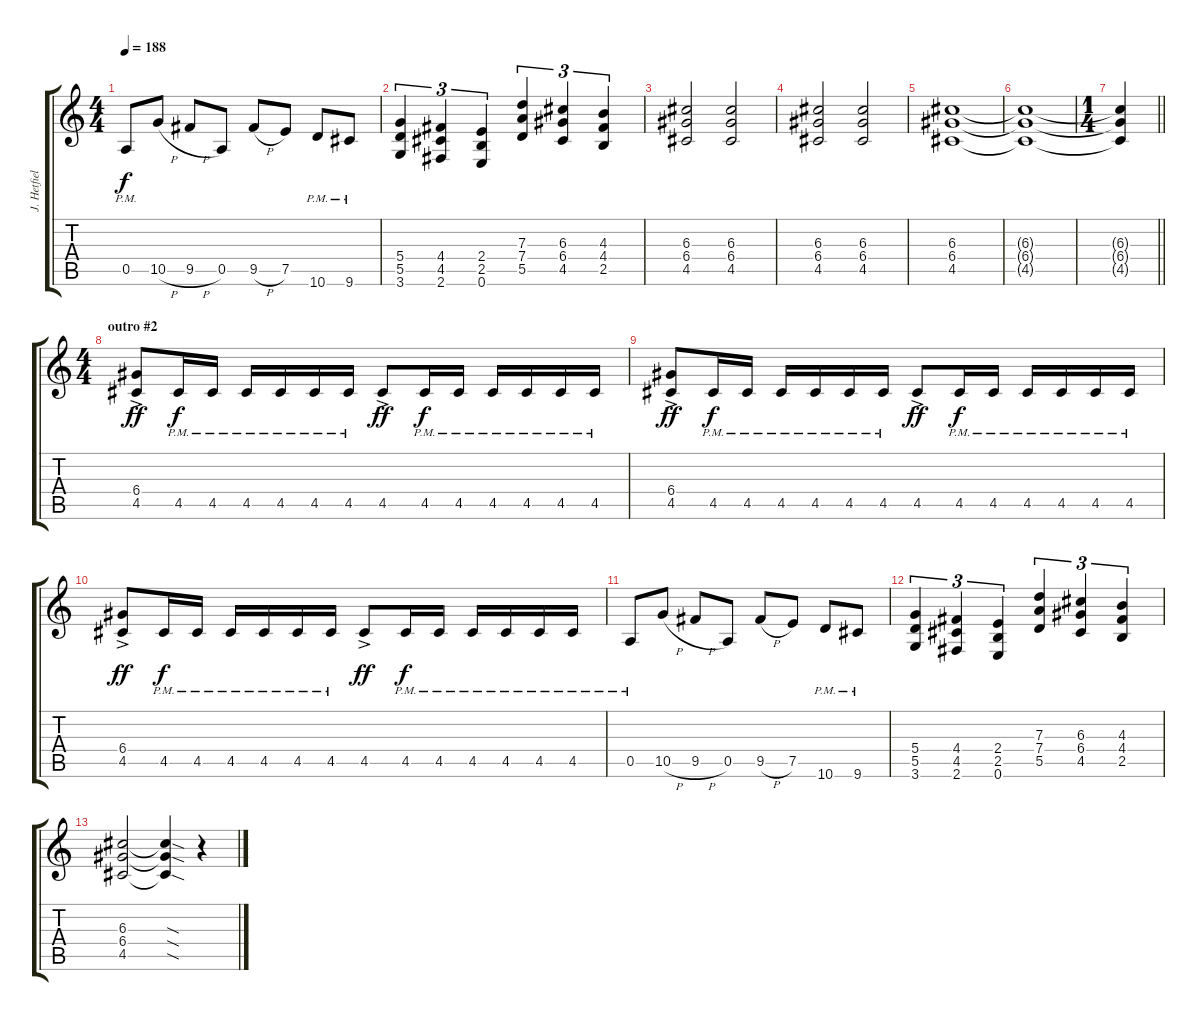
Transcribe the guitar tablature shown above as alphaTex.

\track ("J. Hetfield - Rhythm guitar" "J. Hetfiel") {instrument distortionguitar}
\staff {score tabs}
\tuning (E4 B3 G3 D3 A2 E2) {hide}
\ts (4 4)
\tempo 188
\clef g2
\ks c
0.5{pm}.8{dy f} 10.5{h}.8 9.5{h}.8 0.5.8 9.5{h}.8 7.5.8 10.6{pm}.8 9.6{pm}.8 |
(5.4 5.5 3.6).4{tu (3 2)} (4.4 4.5 2.6).4{tu (3 2)} (2.4 2.5 0.6).4{tu (3 2)} (7.3 7.4 5.5).4{tu (3 2)} (6.3 6.4 4.5).4{tu (3 2)} (4.3 4.4 2.5).4{tu (3 2)} |
(6.3 6.4 4.5).2 (6.3 6.4 4.5).2 |
(6.3 6.4 4.5).2 (6.3 6.4 4.5).2 |
(6.3 6.4 4.5).1 |
(6.3{t} 6.4{t} 4.5{t}).1 |
\ts (1 4)
\barLineRight lightlight
(6.3{t} 6.4{t} 4.5{t}).4 |
\ts (4 4)
\section ("" "outro #2")
(6.4{ac} 4.5{ac}).8{dy ff} 4.5{pm}.16{dy f} 4.5{pm}.16 4.5{pm}.16 4.5{pm}.16 4.5{pm}.16 4.5{pm}.16 4.5{ac}.8{dy ff} 4.5{pm}.16{dy f} 4.5{pm}.16 4.5{pm}.16 4.5{pm}.16 4.5{pm}.16 4.5{pm}.16 |
(6.4{ac} 4.5{ac}).8{dy ff} 4.5{pm}.16{dy f} 4.5{pm}.16 4.5{pm}.16 4.5{pm}.16 4.5{pm}.16 4.5{pm}.16 4.5{ac}.8{dy ff} 4.5{pm}.16{dy f} 4.5{pm}.16 4.5{pm}.16 4.5{pm}.16 4.5{pm}.16 4.5{pm}.16 |
(6.4{ac} 4.5{ac}).8{dy ff} 4.5{pm}.16{dy f} 4.5{pm}.16 4.5{pm}.16 4.5{pm}.16 4.5{pm}.16 4.5{pm}.16 4.5{ac}.8{dy ff} 4.5{pm}.16{dy f} 4.5{pm}.16 4.5{pm}.16 4.5{pm}.16 4.5{pm}.16 4.5{pm}.16 |
0.5{pm}.8 10.5{h}.8 9.5{h}.8 0.5.8 9.5{h}.8 7.5.8 10.6{pm}.8 9.6{pm}.8 |
(5.4 5.5 3.6).4{tu (3 2)} (4.4 4.5 2.6).4{tu (3 2)} (2.4 2.5 0.6).4{tu (3 2)} (7.3 7.4 5.5).4{tu (3 2)} (6.3 6.4 4.5).4{tu (3 2)} (4.3 4.4 2.5).4{tu (3 2)} |
(6.3 6.4 4.5).2 (6.3{sod t} 6.4{sod t} 4.5{sod t}).4 r.4
